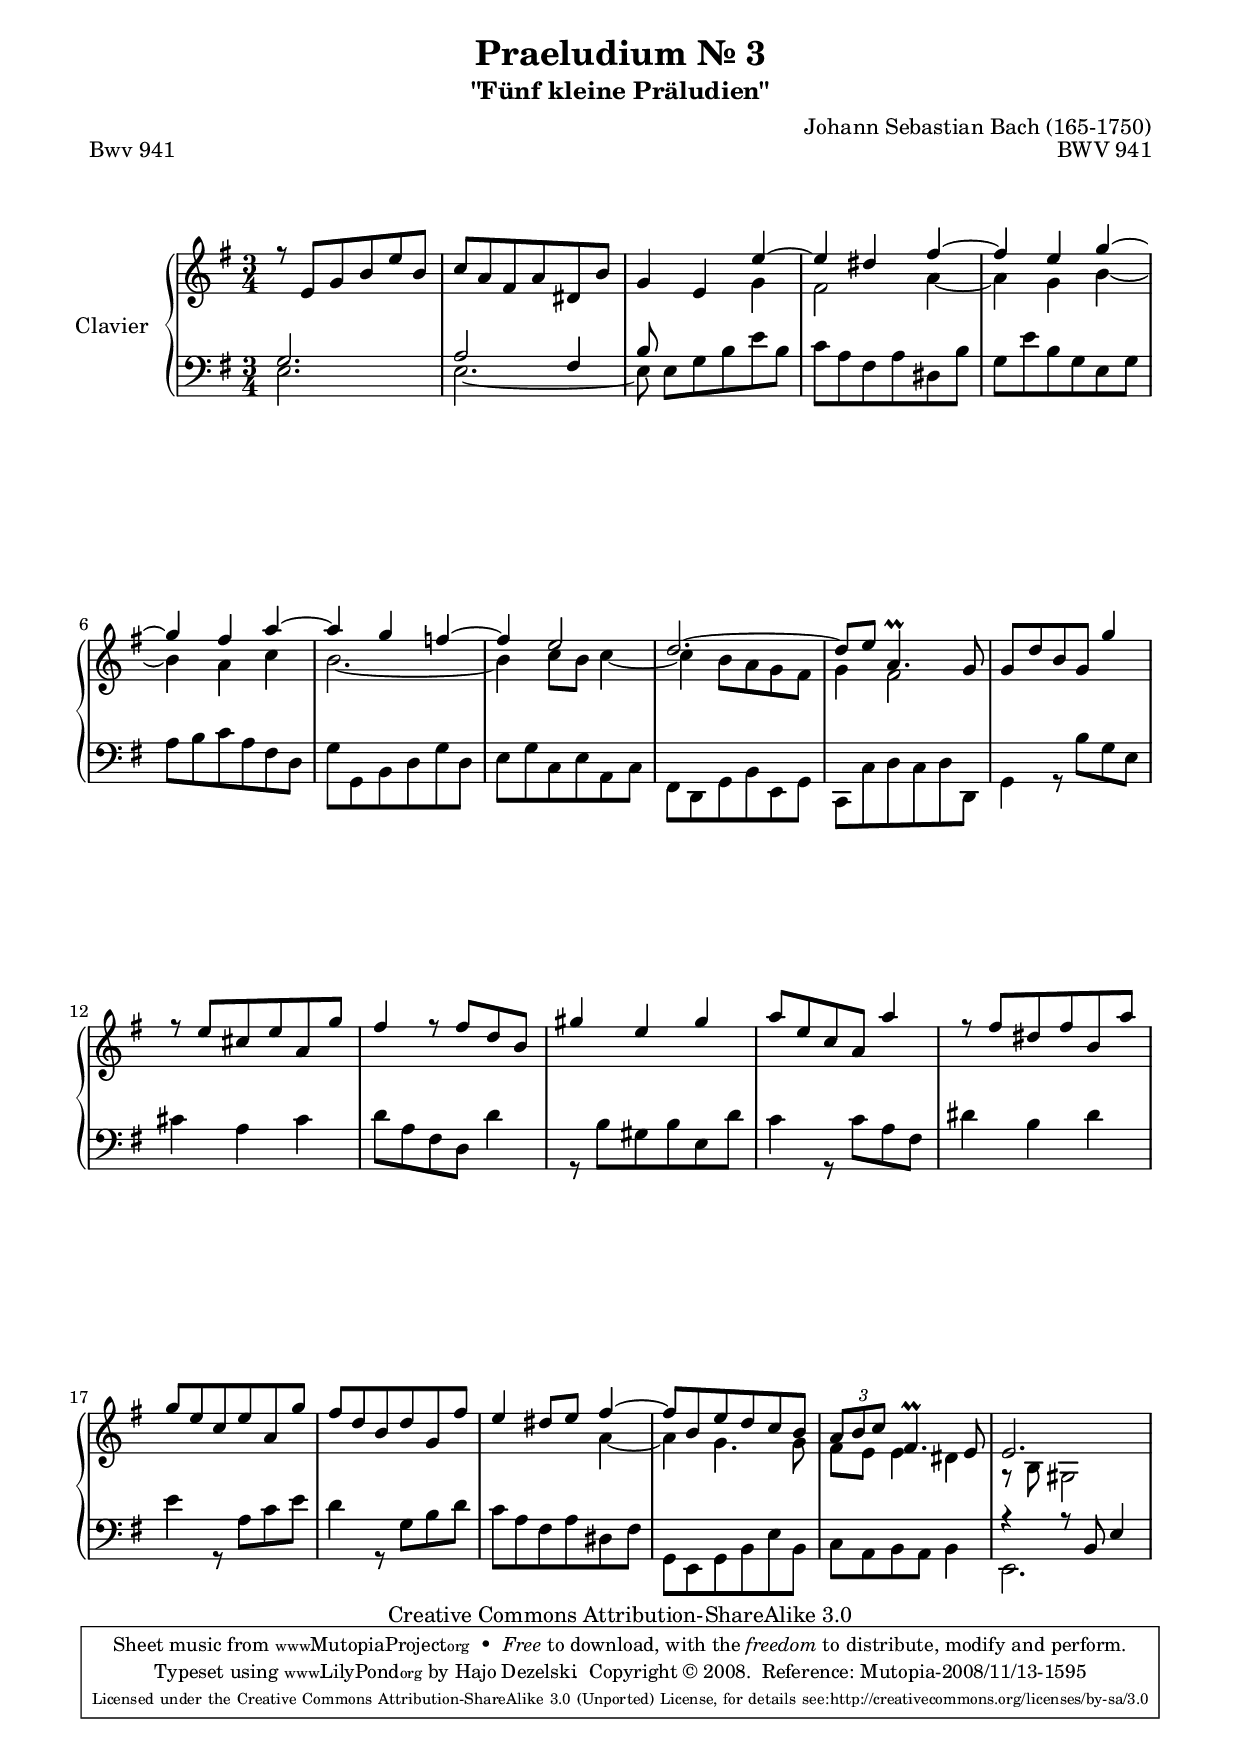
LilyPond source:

\version "2.11.62"

\paper {
    page-top-space = #0.0
    %indent = 0.0
    line-width = 18.0\cm
    ragged-bottom = ##f
    ragged-last-bottom = ##f
}

% #(set-default-paper-size "a4")

#(set-global-staff-size 19)

\header {
        title = "Praeludium Nr. 3"
        subtitle = "\"Fünf kleine Präludien\""
        piece = "Bwv 941"
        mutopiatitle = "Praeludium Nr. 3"
        composer = "Johann Sebastian Bach (165-1750)"
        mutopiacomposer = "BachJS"
        opus = "BWV 941"
        date = "1717-1723?"
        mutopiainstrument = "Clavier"
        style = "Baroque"
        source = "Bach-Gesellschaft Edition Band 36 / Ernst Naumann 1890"
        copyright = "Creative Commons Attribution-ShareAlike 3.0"
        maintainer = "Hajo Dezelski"
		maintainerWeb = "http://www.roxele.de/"
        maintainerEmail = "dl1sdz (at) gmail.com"
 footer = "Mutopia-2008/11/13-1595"
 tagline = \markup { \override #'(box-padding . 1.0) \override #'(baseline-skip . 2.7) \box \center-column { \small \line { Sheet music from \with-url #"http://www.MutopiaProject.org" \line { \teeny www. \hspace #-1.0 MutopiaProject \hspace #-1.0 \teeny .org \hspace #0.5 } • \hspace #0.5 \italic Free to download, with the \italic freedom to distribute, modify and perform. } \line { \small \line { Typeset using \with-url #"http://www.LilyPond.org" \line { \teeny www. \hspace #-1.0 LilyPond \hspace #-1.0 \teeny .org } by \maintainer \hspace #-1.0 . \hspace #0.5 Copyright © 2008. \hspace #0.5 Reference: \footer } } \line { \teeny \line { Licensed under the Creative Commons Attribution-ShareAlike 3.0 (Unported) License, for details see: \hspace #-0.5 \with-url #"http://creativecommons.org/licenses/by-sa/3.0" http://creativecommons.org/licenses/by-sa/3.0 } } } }
	}

     sopranoOne =   \relative e' {
			r8 e8 [ g b e b ] | % 1
			c8 [ a fis a dis, b' ] | % 2
			g4 e e' ~ | % 3
			e4 dis fis ~  | % 4
			fis4 e g ~ | % 5
			g4 fis a ~  | % 6
			a4 g f ~ | % 7
			f4 e2 | % 8
			d2. ~  | % 9
			d8 [ e ] a,4.-\prall g8  | % 10
			g8 [ d' b g ] g'4 | % 11
			r8 e8 [ cis e a, g' ]  | % 12
			fis4 r8 fis8 [ d b ] | % 13
			gis'4 e gis | % 14
			a8 [ e c a ] a'4 | % 15
			r8 fis8 [ dis fis b, a' ] | % 16
			g8 [ e c e a, g' ]  | % 17
			fis8 [ d b d g, fis' ]  | % 18
			e4 dis8 [ e ] fis4 ~ | % 19
			fis8 [ b, e d c b ] | % 20
			\times 2/3 { a8 b c } 
			fis,4.-\prall e8 | % 21
			e2. | % 22

	 }	
     sopranoTwo =   \relative g' {
			s2.*2 | % 1
			s2 g4 | % 3
			fis2 a4 ~ | % 4
			a4 g b ~ | % 5
			b4 a c | % 6
			b2. ~ | % 7
			b4 c8 [ b ] c4 ~  | % 8
			c4 b8 [ a g fis ]  | % 9
			g4 fis2 | % 10
			s2.*8 | % 11
			s2 a4 ~ | % 19
			a4 g4. g8 | % 10
			fis8 [ e ] e4 dis | % 21
			r8 b8 gis2 | % 22
			 
	 }

	 soprano = << \sopranoOne \\ \sopranoTwo >>
%%
%% Bass Clef
%% 

bassOne = \relative f {
			g2. | % 1
			a2 fis4 | % 2
			b8 s8 s2 | % 3
			s2.*18 | % 4
			r4 r8 b,8 e4 | % 22
}
	 
bassTwo = \relative c {
			e2. | % 1
			e2. ~ | % 2
			e8 e8 [ g b e b ] | % 3
			c8 [ a fis a dis, b' ]  | % 4
			g8 [ e' b g e g ]  | % 5
			a8 [ b c a fis d ]  | % 6
			g8 [ g, b d g d ] | % 7
			e8 [ g c, e a, c ]  | % 8
			fis,8 [ d g b e, g ] | % 9
			c,8 [ c' d c d d, ] | % 10
			g4 r8 b' [ g e ] | % 11
			cis'4 a cis | % 12
			d8 [ a fis d ] d'4 | % 13
			r8 b8 [ gis b e, d' ] | % 14
			c4 r8 c8 [ a fis ]  | % 15
			dis'4 b dis | % 16
			e4 r8 a,8 [ c e ] | % 17
			d4 r8 g,8 [ b d ] | % 18
			c8 [ a fis a dis, fis ]  | % 19
			g,8 [ e g b e b ] | % 10
			c8 [ a b a ] b4  | % 21
			e,2. | % 22	
}
	
	 bass = << \bassOne \\ \bassTwo >>

%% Merge score - Piano staff

\score {
    \context PianoStaff <<
        \set PianoStaff.instrumentName = "Clavier  "
        \set PianoStaff.midiInstrument = "harpsichord"
        \new Staff = "upper" { \clef "treble" \key g \major \time 3/4 \soprano  }
        \new Staff = "lower"  { \clef "bass" \key g \major \time 3/4 \bass }
    >>
    \layout{  }
    \midi { }

}
